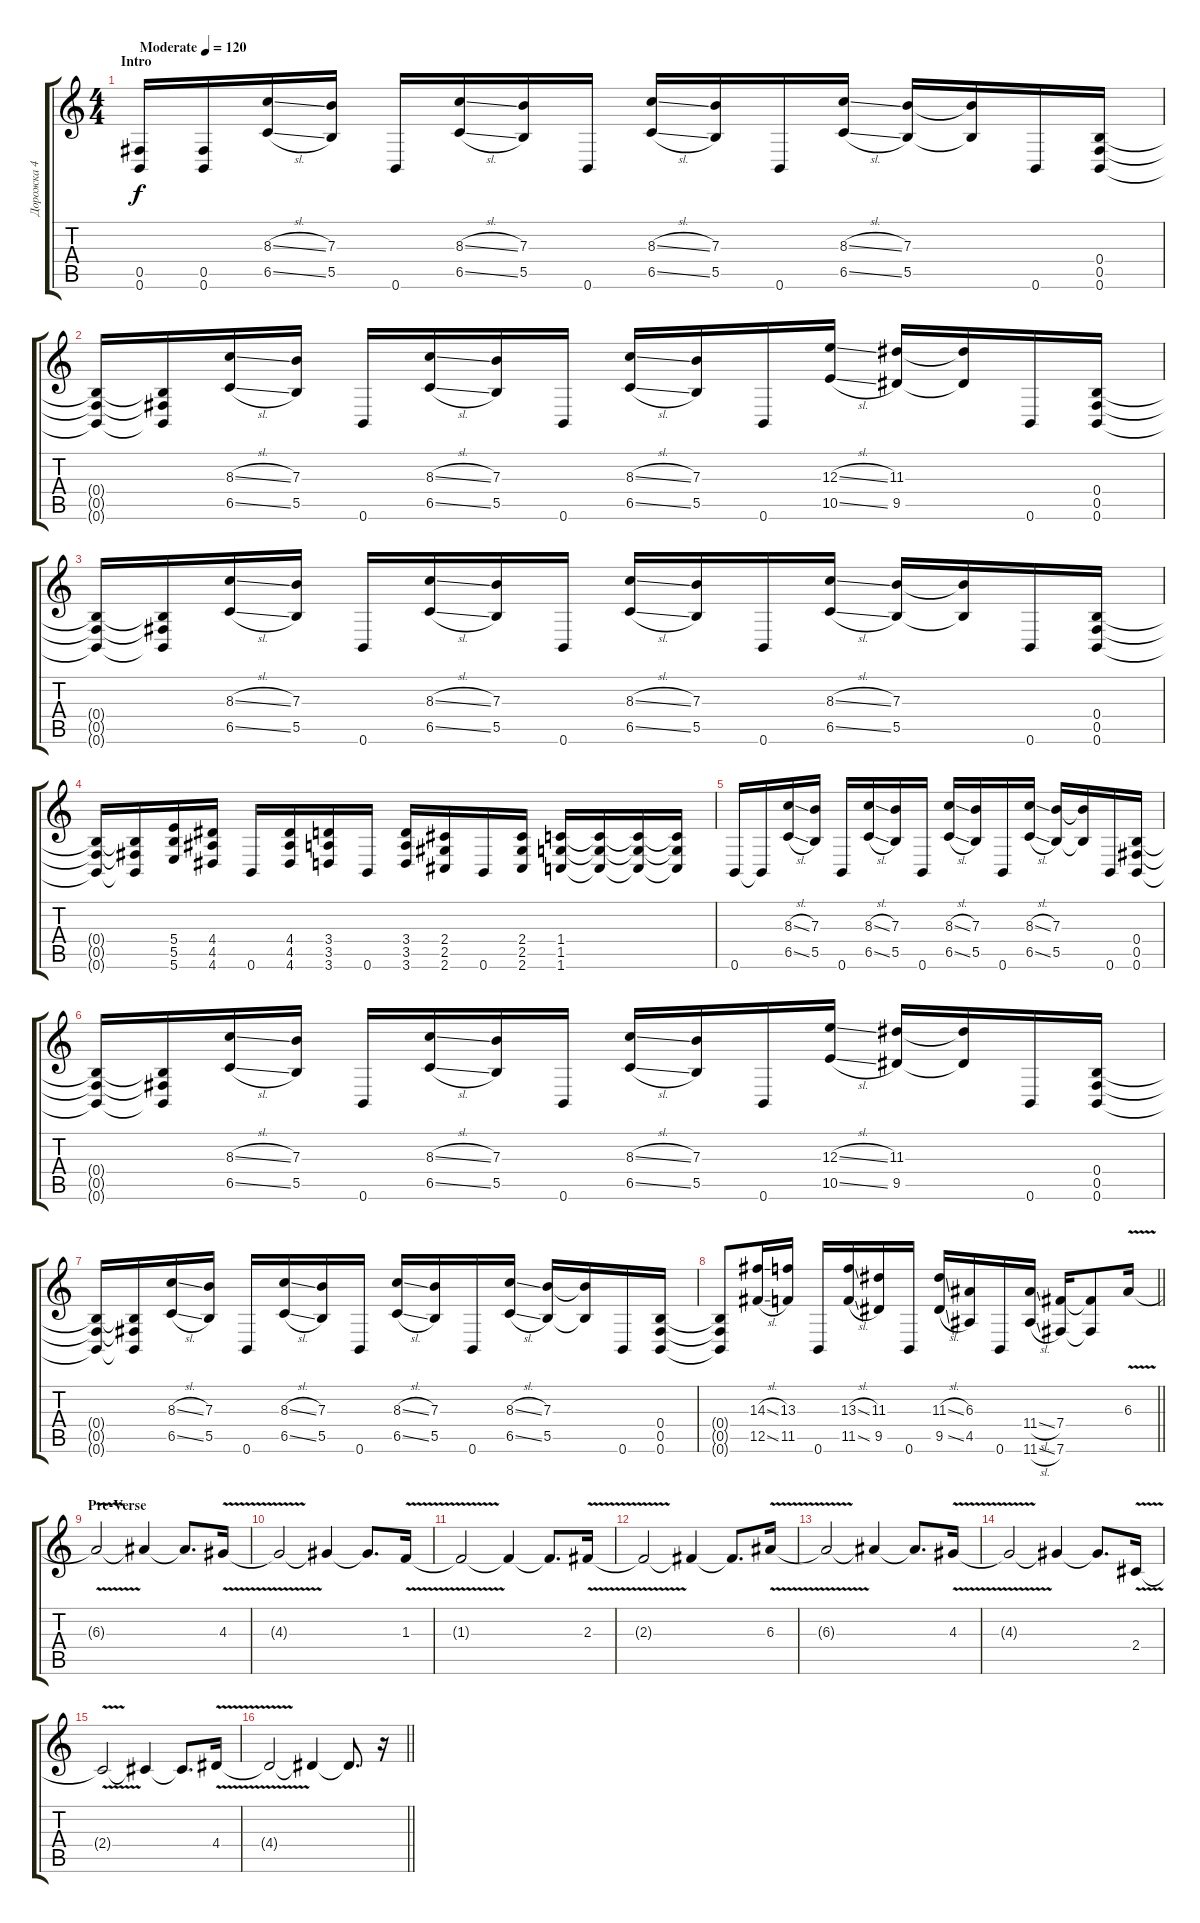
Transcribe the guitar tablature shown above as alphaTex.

\track ("Дорожка 4" "Дорожка 4") {instrument overdrivenguitar}
\staff {score tabs}
\tuning (Db4 Ab3 E3 B2 Gb2 B1) {hide}
\ts (4 4)
\section ("" "Intro")
\tempo (120 "Moderate")
\clef g2
\ks c
(0.5 0.6).16{dy f instrument overdrivenguitar} (0.5 0.6).16 (8.3{sl} 6.5{sl}).16 (7.3 5.5).16 0.6.16 (8.3{sl} 6.5{sl}).16 (7.3 5.5).16 0.6.16 (8.3{sl} 6.5{sl}).16 (7.3 5.5).16 0.6.16 (8.3{sl} 6.5{sl}).16 (7.3 5.5).16 (7.3{t} 5.5{t}).16 0.6.16 (0.4 0.5 0.6).16 |
(0.4{t} 0.5{t} 0.6{t}).16 (0.4{t} 0.5{t} 0.6{t}).16 (8.3{sl} 6.5{sl}).16 (7.3 5.5).16 0.6.16 (8.3{sl} 6.5{sl}).16 (7.3 5.5).16 0.6.16 (8.3{sl} 6.5{sl}).16 (7.3 5.5).16 0.6.16 (12.3{sl} 10.5{sl}).16 (11.3 9.5).16 (11.3{t} 9.5{t}).16 0.6.16 (0.4 0.5 0.6).16 |
(0.4{t} 0.5{t} 0.6{t}).16 (0.4{t} 0.5{t} 0.6{t}).16 (8.3{sl} 6.5{sl}).16 (7.3 5.5).16 0.6.16 (8.3{sl} 6.5{sl}).16 (7.3 5.5).16 0.6.16 (8.3{sl} 6.5{sl}).16 (7.3 5.5).16 0.6.16 (8.3{sl} 6.5{sl}).16 (7.3 5.5).16 (7.3{t} 5.5{t}).16 0.6.16 (0.4 0.5 0.6).16 |
(0.4{t} 0.5{t} 0.6{t}).16 (0.4{t} 0.5{t} 0.6{t}).16 (5.4 5.5 5.6).16 (4.4 4.5 4.6).16 0.6.16 (4.4 4.5 4.6).16 (3.4 3.5 3.6).16 0.6.16 (3.4 3.5 3.6).16 (2.4 2.5 2.6).16 0.6.16 (2.4 2.5 2.6).16 (1.4 1.5 1.6).16 (1.4{t} 1.5{t} 1.6{t}).16 (1.4{t} 1.5{t} 1.6{t}).16 (1.4{t} 1.5{t} 1.6{t}).16 |
0.6.16 0.6{t}.16 (8.3{sl} 6.5{sl}).16 (7.3 5.5).16 0.6.16 (8.3{sl} 6.5{sl}).16 (7.3 5.5).16 0.6.16 (8.3{sl} 6.5{sl}).16 (7.3 5.5).16 0.6.16 (8.3{sl} 6.5{sl}).16 (7.3 5.5).16 (7.3{t} 5.5{t}).16 0.6.16 (0.4 0.5 0.6).16 |
(0.4{t} 0.5{t} 0.6{t}).16 (0.4{t} 0.5{t} 0.6{t}).16 (8.3{sl} 6.5{sl}).16 (7.3 5.5).16 0.6.16 (8.3{sl} 6.5{sl}).16 (7.3 5.5).16 0.6.16 (8.3{sl} 6.5{sl}).16 (7.3 5.5).16 0.6.16 (12.3{sl} 10.5{sl}).16 (11.3 9.5).16 (11.3{t} 9.5{t}).16 0.6.16 (0.4 0.5 0.6).16 |
(0.4{t} 0.5{t} 0.6{t}).16 (0.4{t} 0.5{t} 0.6{t}).16 (8.3{sl} 6.5{sl}).16 (7.3 5.5).16 0.6.16 (8.3{sl} 6.5{sl}).16 (7.3 5.5).16 0.6.16 (8.3{sl} 6.5{sl}).16 (7.3 5.5).16 0.6.16 (8.3{sl} 6.5{sl}).16 (7.3 5.5).16 (7.3{t} 5.5{t}).16 0.6.16 (0.4 0.5 0.6).16 |
\barLineRight lightlight
(0.4{t} 0.5{t} 0.6{t}).8 (14.3{sl} 12.5{sl}).16 (13.3 11.5).16 0.6.16 (13.3{sl} 11.5{sl}).16 (11.3 9.5).16 0.6.16 (11.3{sl} 9.5{sl}).16 (6.3 4.5).16 0.6.16 (11.4{sl} 11.6{sl}).16 (7.4 7.6).16 (7.4{t} 7.6{t}).8 6.3{v}.16{volume 12} |
\section ("" "Pre-Verse")
6.3{t}.2 6.3{t}.4 6.3{t}.8{d} 4.3{v}.16 |
4.3{t}.2 4.3{t}.4 4.3{t}.8{d} 1.3{v}.16 |
1.3{t}.2 1.3{t}.4 1.3{t}.8{d} 2.3{v}.16 |
2.3{t}.2 2.3{t}.4 2.3{t}.8{d} 6.3{v}.16 |
6.3{t}.2 6.3{t}.4 6.3{t}.8{d} 4.3{v}.16 |
4.3{t}.2 4.3{t}.4 4.3{t}.8{d} 2.4{v}.16 |
2.4{t}.2 2.4{t}.4 2.4{t}.8{d} 4.4{v}.16 |
\barLineRight lightlight
4.4{t}.2 4.4{t}.4 4.4{t}.8{d} r.16
